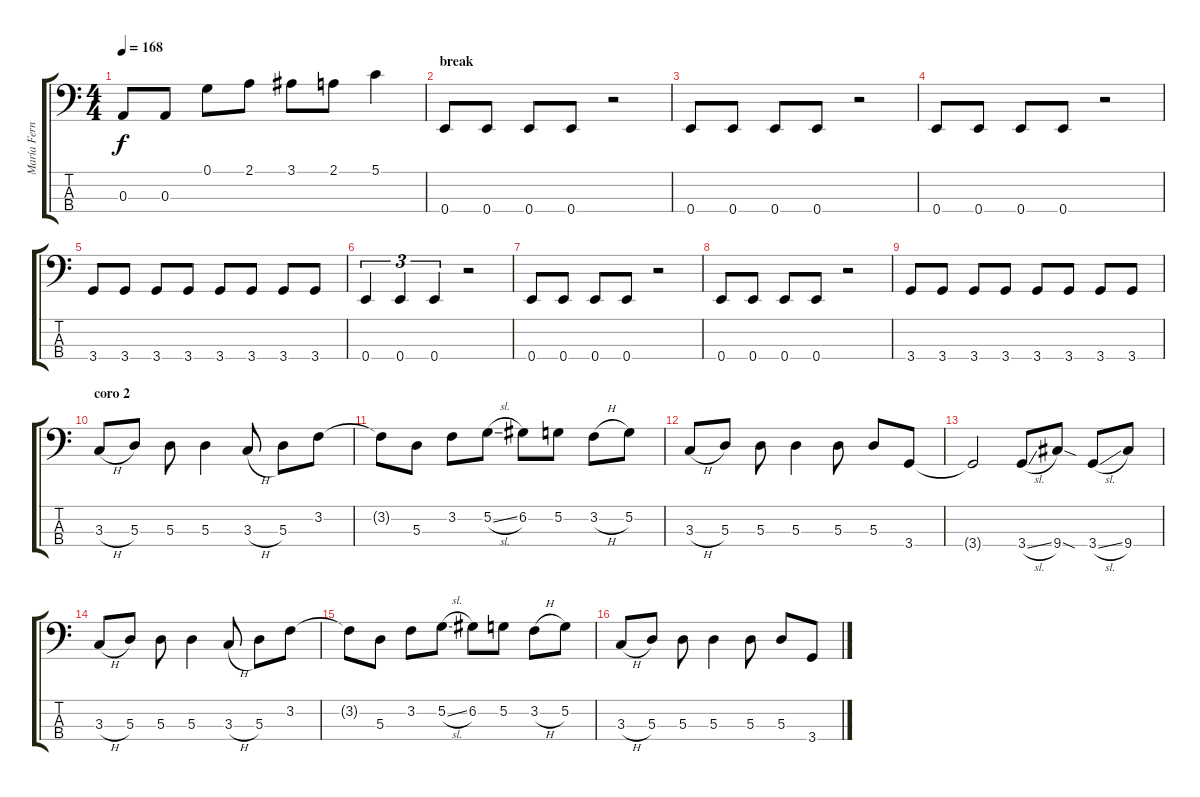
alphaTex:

\track ("María Fernanda (bajo)" "María Fern") {instrument electricbasspick}
\staff {score tabs}
\tuning (G2 D2 A1 E1) {hide}
\ts (4 4)
\tempo 168
\clef f4
\ks c
0.3.8{dy f} 0.3.8 0.1.8 2.1.8 3.1.8 2.1.8 5.1.4 |
\section ("" "break")
0.4.8 0.4.8 0.4.8 0.4.8 r.2 |
0.4.8 0.4.8 0.4.8 0.4.8 r.2 |
0.4.8 0.4.8 0.4.8 0.4.8 r.2 |
3.4.8 3.4.8 3.4.8 3.4.8 3.4.8 3.4.8 3.4.8 3.4.8 |
0.4.4{tu (3 2)} 0.4.4{tu (3 2)} 0.4.4{tu (3 2)} r.2 |
0.4.8 0.4.8 0.4.8 0.4.8 r.2 |
0.4.8 0.4.8 0.4.8 0.4.8 r.2 |
3.4.8 3.4.8 3.4.8 3.4.8 3.4.8 3.4.8 3.4.8 3.4.8 |
\section ("" "coro 2")
3.3{h}.8 5.3.8 5.3.8 5.3.4 3.3{h}.8 5.3.8 3.2.8 |
3.2{t}.8 5.3.8 3.2.8 5.2{sl}.8 6.2.8 5.2.8 3.2{h}.8 5.2.8 |
3.3{h}.8 5.3.8 5.3.8 5.3.4 5.3.8 5.3.8 3.4.8 |
3.4{t}.2 3.4{sl}.8 9.4{sod}.8 3.4{sl}.8 9.4.8 |
3.3{h}.8 5.3.8 5.3.8 5.3.4 3.3{h}.8 5.3.8 3.2.8 |
3.2{t}.8 5.3.8 3.2.8 5.2{sl}.8 6.2.8 5.2.8 3.2{h}.8 5.2.8 |
3.3{h}.8 5.3.8 5.3.8 5.3.4 5.3.8 5.3.8 3.4.8
